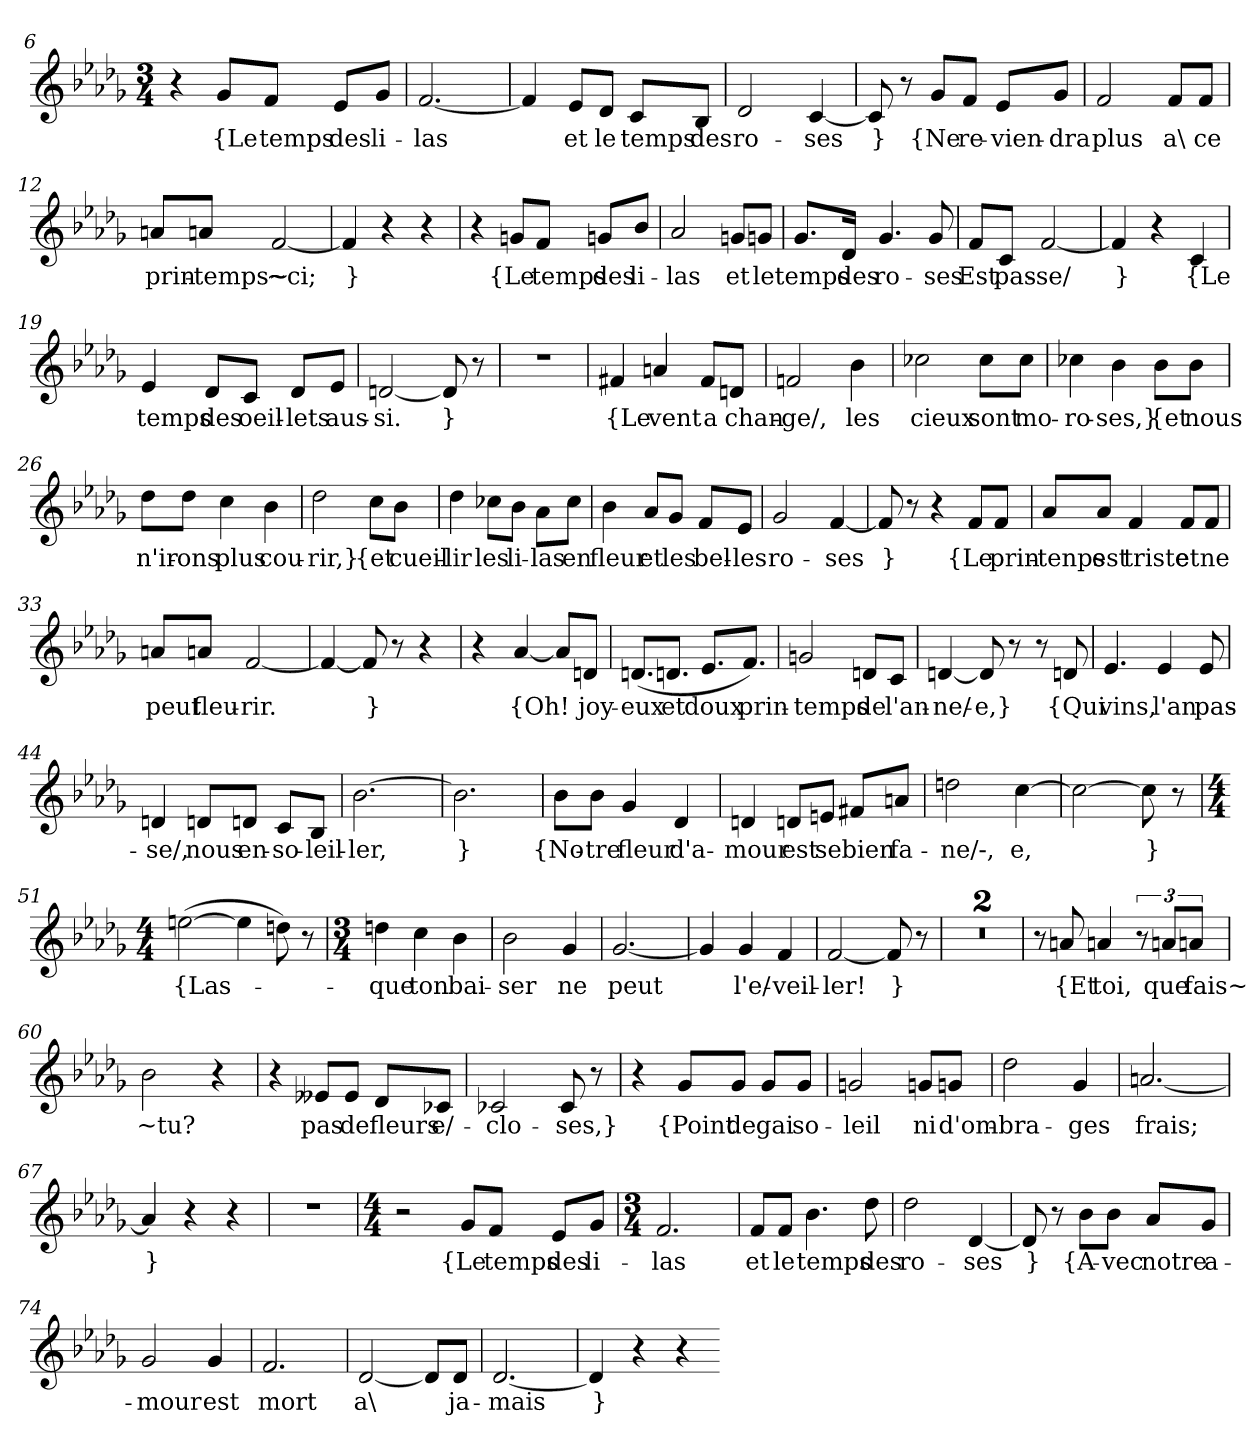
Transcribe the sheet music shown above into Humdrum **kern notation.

**kern	**text
*part1	*part1
*staff1	*staff1
*clefG2	*
*k[b-e-a-d-g-]	*
*M3/4	*
=6	=6
4r	.
8g-/L	{Le
8f/J	temps
8e-/L	des
8g-/J	li-
=7	=7
[2.f	-las
=8	=8
4f]	.
8e-/L	et
8d-/J	le
8c/L	temps
8B-/J	des
=9	=9
2d-	ro-
[4c	-ses
=10	=10
8c]	}
8r	.
8g-/L	{Ne
8f/J	re-
8e-/L	-vien-
8g-/J	-dra
=11	=11
2f	plus
8f/L	a\
8f/J	ce
=12	=12
8an/L	prin-
8an/J	-temps~
[2f	~ci;
=13	=13
4f]	}
4r	.
4r	.
=14	=14
4r	.
8gn/L	{Le
8f/J	temps
8gn/L	des
8b-/J	li-
=15	=15
2a-	-las
8gn/L	et
8gn/J	le
=16	=16
8.g-/L	temps
16d-/Jk	des
4.g-	ro-
8g-	-ses
=17	=17
8f/L	Est
8c/J	pas-
[2f	-se/
=18	=18
4f]	}
4r	.
4c	{Le
=19	=19
4e-	temps
8d-/L	des
8c/J	oeil-
8d-/L	-lets
8e-/J	aus-
=20	=20
[2dn	-si.
8dn]	}
8r	.
=21	=21
2.r	.
=22	=22
4f#X	{Le
4an	vent
8f#/L	a
8dn/J	chan-
=23	=23
2fn	ge/,
4b-	les
=24	=24
2cc-X	cieux
8cc-\L	sont
8cc-\J	mo-
=25	=25
4cc-X	-ro-
4b-	-ses,}
8b-\L	{et
8b-\J	nous
=26	=26
8dd-\L	n'ir-
8dd-\J	-ons
4cc	plus
4b-	cou-
=27	=27
2dd-	-rir,}
8cc\L	{et
8b-\J	cueil-
=28	=28
4dd-	-lir
8cc-X\L	les
8b-\J	li-
8a-\L	-las
8cc-\J	en
=29	=29
4b-	fleur
8a-/L	et
8g-/J	les
8f/L	bel-
8e-/J	-les
=30	=30
2g-	ro-
[4f	-ses
=31	=31
8f]	}
8r	.
4r	.
8f/L	{Le
8f/J	prin-
=32	=32
8a-/L	-tenps
8a-/J	est
4f	triste
8f/L	et
8f/J	ne
=33	=33
8an/L	peut
8an/J	fleu-
[2f	-rir.
=34	=34
4f_	.
8f]	}
8r	.
4r	.
=39	=39
4r	.
[4a-	{Oh!
8a-/L]	.
8dn/J	joy-
=40	=40
(8.dn/L	-eux
8.dn/J	et
8.e-/L	doux
8.f/J)	prin-
=41	=41
2gn	-temps
8dn/L	de
8c/J	l'an-
=42	=42
[4dn	ne/-
8dn]	e,}
8r	.
8r	.
8dn	{Qui
=43	=43
4.e-	vins,
4e-	l'an
8e-	pas-
=44	=44
4dn	-se/,
8dn/L	nous
8dn/J	en-
8c/L	-so-
8B-/J	-leil-
=45	=45
[2.b-	-ler,
=46	=46
2.b-]	}
=47	=47
8b-\L	{No-
8b-\J	-tre
4g-	fleur
4d-	d'a-
=48	=48
4dn	-mour
8dn/L	est
8en/J	se
8f#X/L	bien
8an/J	fa-
=49	=49
2ddn	-ne/-,
[4cc	-e,
=50	=50
2cc_	.
8cc]	}
8r	.
=51	=51
*M4/4	*
([2een	{Las-
4een]	.
8ddn)	.
8r	.
=52	=52
*M3/4	*
4ddn	-que
4cc	ton
4b-	bai-
=53	=53
2b-	-ser
4g-	ne
=54	=54
[2.g-	peut
=55	=55
4g-]	.
4g-	l'e/-
4f	-veil-
=56	=56
[2f	-ler!
8f]	}
8r	.
=57	=57
2.r	.
=58	=58
2.r	.
=59	=59
8r	.
8an	{Et
4an	toi,
12r	.
12an/L	que
12an/J	fais~
=60	=60
2b-	~tu?
4r	.
=61	=61
4r	.
8e--X/L	pas
8e--/J	de
8d-/L	fleurs
8c-X/J	e/-
=62	=62
2c-X	-clo-
8c-	-ses,}
8r	.
=63	=63
4r	.
8g-/L	{Point
8g-/J	de
8g-/L	gai
8g-/J	so-
=64	=64
2gn	-leil
8gn/L	ni
8gn/J	d'om-
=65	=65
2dd-	-bra-
4g-	-ges
=66	=66
[2.an	frais;
=67	=67
4an]	}
4r	.
4r	.
=68	=68
2.r	.
=69	=69
*M4/4	*
2r	.
8g-/L	{Le
8f/J	temps
8e-/L	des
8g-/J	li-
=70	=70
*M3/4	*
2.f	-las
=71	=71
8f/L	et
8f/J	le
4.b-	temps
8dd-	des
=72	=72
2dd-	ro-
[4d-	-ses
=73	=73
8d-]	}
8r	.
8b-\L	{A-
8b-\J	-vec
8a-/L	notre
8g-/J	a-
=74	=74
2g-	-mour
4g-	est
=75	=75
2.f	mort
=76	=76
[2d-	a\
8d-/L]	.
8d-/J	ja-
=77	=77
[2.d-	-mais
=78	=78
4d-]	}
4r	.
4r	.
=-	=-
*-	*-
